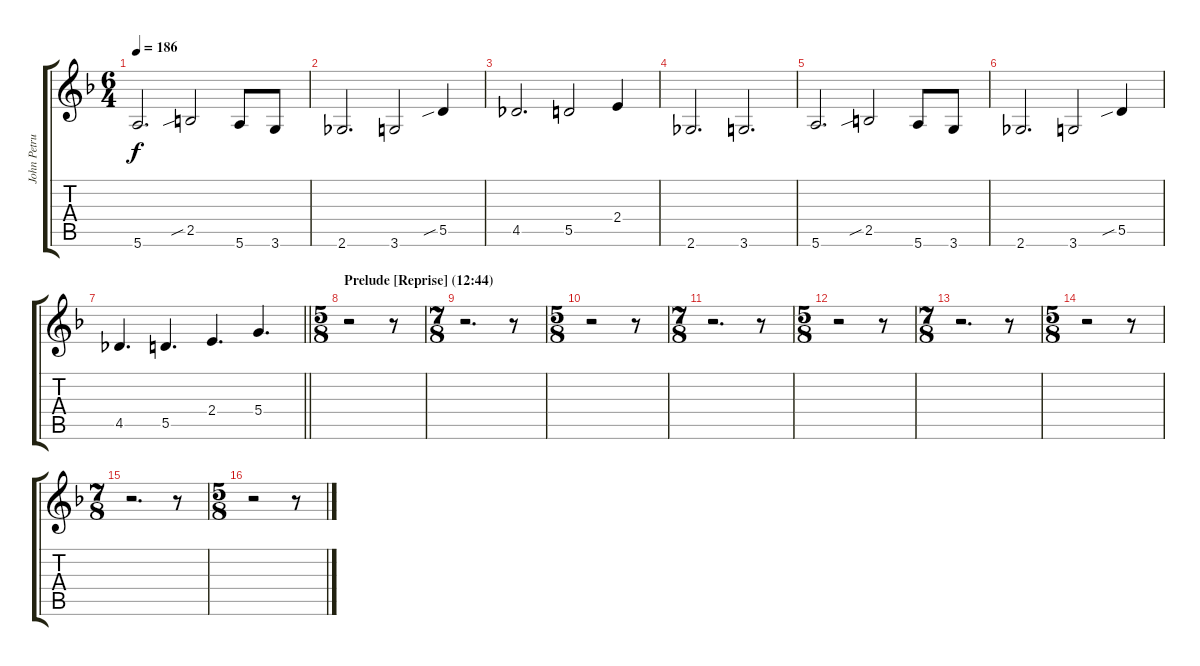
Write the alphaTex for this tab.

\track ("John Petrucci Gtr. 1" "John Petru") {instrument distortionguitar}
\staff {score tabs}
\tuning (E4 B3 G3 D3 A2 E2) {hide}
\ts (6 4)
\tempo 186
\clef g2
\ks dminor
5.6.2{d dy f} 2.5{sib}.2 5.6.8 3.6.8 |
2.6.2{d} 3.6.2 5.5{sib}.4 |
4.5.2{d} 5.5.2 2.4.4 |
2.6.2{d} 3.6.2{d} |
5.6.2{d} 2.5{sib}.2 5.6.8 3.6.8 |
2.6.2{d} 3.6.2 5.5{sib}.4 |
\barLineRight lightlight
4.5.4{d} 5.5.4{d} 2.4.4{d} 5.4.4{d} |
\ts (5 8)
\section ("" "Prelude [Reprise] (12:44)")
r.2 r.8 |
\ts (7 8)
r.2{d} r.8 |
\ts (5 8)
r.2 r.8 |
\ts (7 8)
r.2{d} r.8 |
\ts (5 8)
r.2 r.8 |
\ts (7 8)
r.2{d} r.8 |
\ts (5 8)
r.2 r.8 |
\ts (7 8)
r.2{d} r.8 |
\ts (5 8)
r.2 r.8
